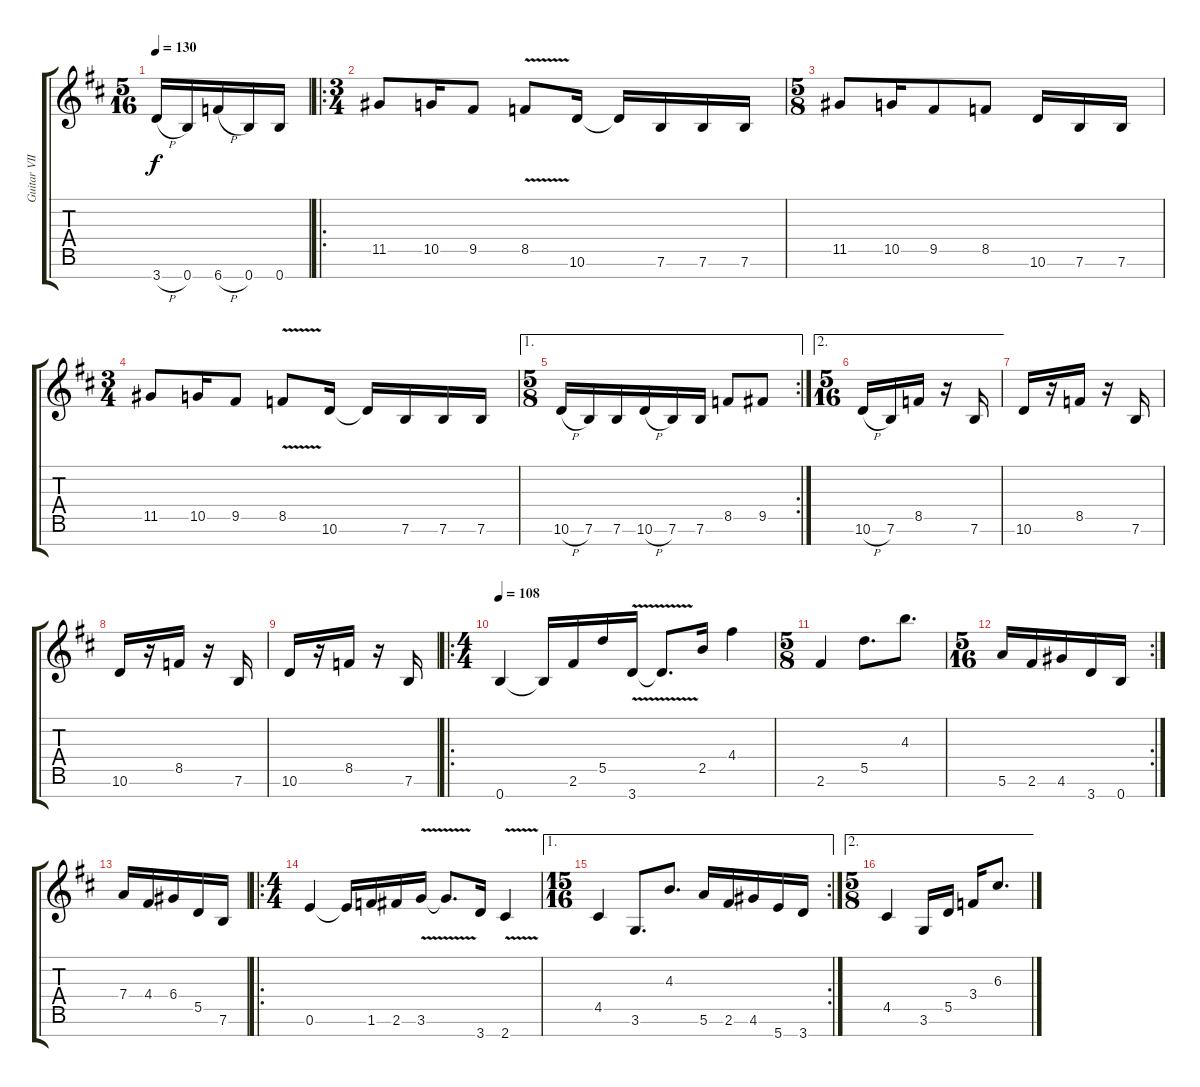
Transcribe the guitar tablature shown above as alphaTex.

\track ("Guitar VIII (7 strings Standard Tuning)" "Guitar VII") {instrument distortionguitar}
\staff {score tabs}
\tuning (E4 B3 G3 D3 A2 E2 B1) {hide}
\ts (5 16)
\tempo 130
\clef g2
\ks d
3.7{h}.16{ot 8vb dy f beam merge} 0.7.16{ot 8vb} 6.7{h}.16{ot 8vb beam merge} 0.7.16{ot 8vb beam merge} 0.7.16{ot 8vb} |
\ro
\ts (3 4)
11.5.8 10.5.16 9.5.8 8.5{v}.8 10.6.16 10.6{t}.16 7.6.16 7.6.16 7.6.16 |
\ts (5 8)
11.5.8 10.5.16 9.5.8 8.5.8 10.6.16 7.6.16 7.6.16 |
\ts (3 4)
11.5.8 10.5.16 9.5.8 8.5{v}.8 10.6.16 10.6{t}.16 7.6.16 7.6.16 7.6.16 |
\ae 1
\rc 2
\ts (5 8)
10.6{h}.16 7.6.16 7.6.16 10.6{h}.16 7.6.16 7.6.16 8.5.8 9.5.8 |
\ae 2
\ts (5 16)
10.6{h}.16{beam merge} 7.6.16 8.5.16 r.16 7.6.16 |
10.6.16 r.16 8.5.16 r.16 7.6.16 |
10.6.16 r.16 8.5.16 r.16 7.6.16 |
10.6.16 r.16 8.5.16 r.16 7.6.16 |
\ro
\ts (4 4)
\tempo 108
0.7.4{ot 8vb} 0.7{t}.16{ot 8vb} 2.6.16{ot 8vb} 5.5.16{ot 8vb} 3.7{v}.16{ot 8vb} 3.7{t}.8{d ot 8vb} 2.5.16{ot 8vb} 4.4.4{ot 8vb} |
\ts (5 8)
2.6.4{ot 8vb} 5.5.8{d ot 8vb beam merge} 4.3.8{d ot 8vb} |
\rc 2
\ts (5 16)
5.6.16{ot 8vb beam merge} 2.6.16{ot 8vb beam merge} 4.6.16{ot 8vb beam merge} 3.7.16{ot 8vb beam merge} 0.7.16{ot 8vb} |
7.4.16{beam merge} 4.4.16{beam merge} 6.4.16{beam merge} 5.5.16{beam merge} 7.6.16 |
\ro
\ts (4 4)
0.6.4{ot 8vb} 0.6{t}.16{ot 8vb} 1.6.16{ot 8vb} 2.6.16{ot 8vb} 3.6{v}.16{ot 8vb} 3.6{t}.8{d ot 8vb} 3.7.16{ot 8vb} 2.7{v}.4{ot 8vb} |
\ae 1
\rc 2
\ts (15 16)
4.5.4 3.6.8{d} 4.3.8{d} 5.6.16{ot 8vb beam merge} 2.6.16{ot 8vb beam merge} 4.6.16{ot 8vb beam merge} 5.7.16{ot 8vb beam merge} 3.7.16{ot 8vb} |
\ae 2
\ts (5 8)
4.5.4 3.6.16 5.5.16 3.4.16 6.3.8{d}
